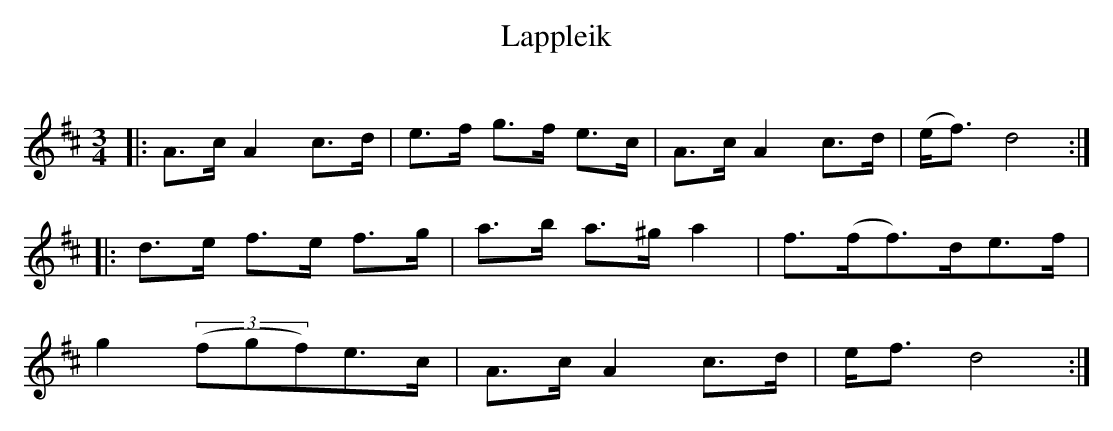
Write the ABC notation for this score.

X:1
T:Lappleik
O:
M:3/4
L:1/8
K:D
|: A3/2c/2 A2 c3/2d/2 | e3/2f/2 g3/2f/2 e3/2c/2 | A3/2c/2 A2 c3/2d/2 | (e/2f3/2) d4  :|
|: d3/2e/2 f3/2e/2 f3/2g/2 | a3/2b/2 a3/2^g/2 a2 | f3/2(f/2f3/2)d/2e3/2f/2 |
g2(3(fgf)e3/2c/2 | A3/2c/2A2c3/2d/2 | e/2f3/2d4  :|
